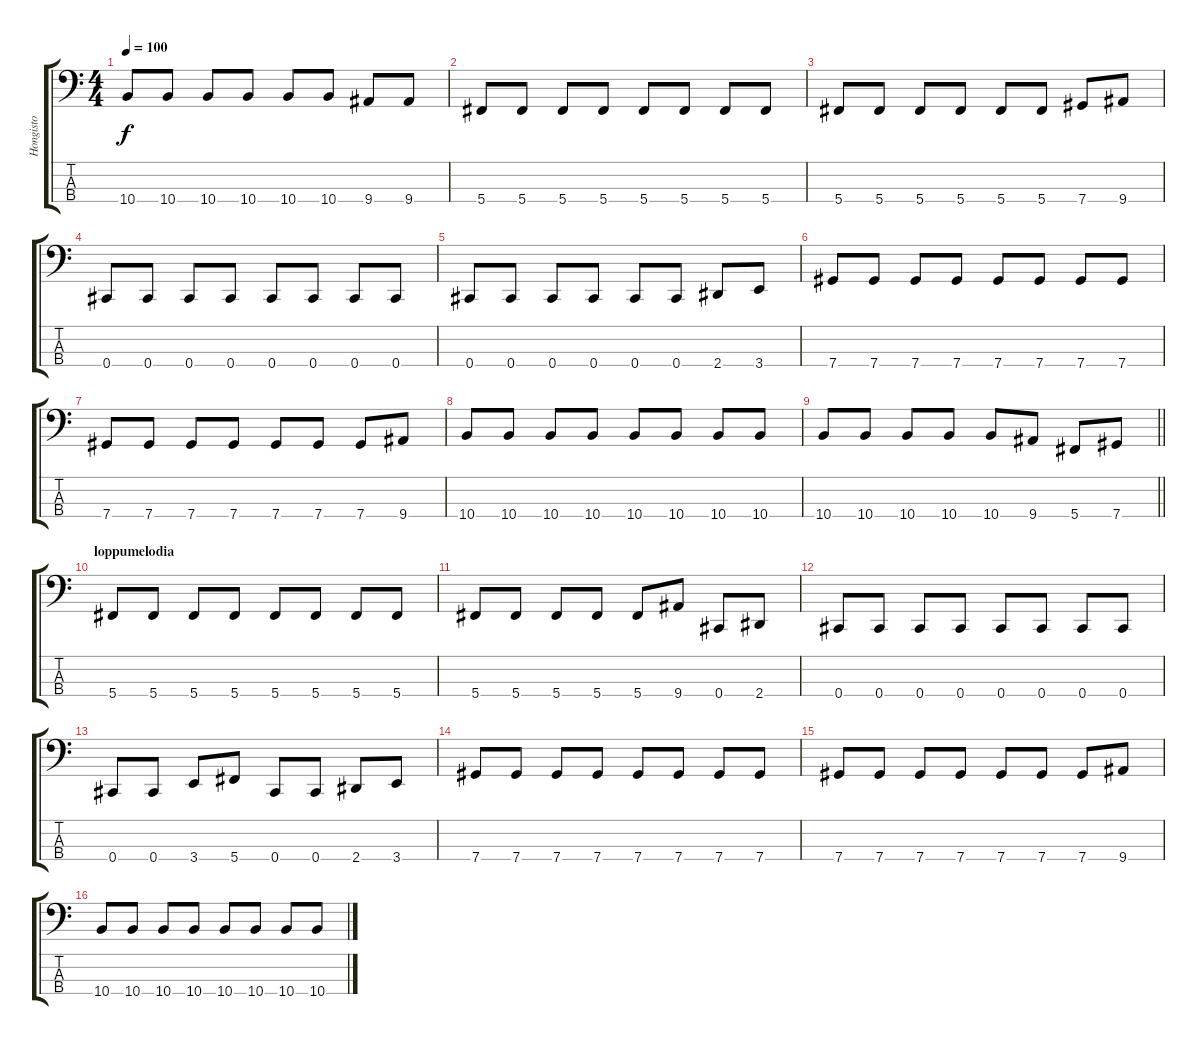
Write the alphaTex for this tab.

\track ("Hongisto" "Hongisto") {instrument electricbassfinger}
\staff {score tabs}
\tuning (Gb2 Db2 Ab1 Db1) {hide}
\ts (4 4)
\tempo 100
\clef f4
\ks c
10.4.8{dy f} 10.4.8 10.4.8 10.4.8 10.4.8 10.4.8 9.4.8 9.4.8 |
5.4.8 5.4.8 5.4.8 5.4.8 5.4.8 5.4.8 5.4.8 5.4.8 |
5.4.8 5.4.8 5.4.8 5.4.8 5.4.8 5.4.8 7.4.8 9.4.8 |
0.4.8 0.4.8 0.4.8 0.4.8 0.4.8 0.4.8 0.4.8 0.4.8 |
0.4.8 0.4.8 0.4.8 0.4.8 0.4.8 0.4.8 2.4.8 3.4.8 |
7.4.8 7.4.8 7.4.8 7.4.8 7.4.8 7.4.8 7.4.8 7.4.8 |
7.4.8 7.4.8 7.4.8 7.4.8 7.4.8 7.4.8 7.4.8 9.4.8 |
10.4.8 10.4.8 10.4.8 10.4.8 10.4.8 10.4.8 10.4.8 10.4.8 |
\barLineRight lightlight
10.4.8 10.4.8 10.4.8 10.4.8 10.4.8 9.4.8 5.4.8 7.4.8 |
\section ("" "loppumelodia")
5.4.8 5.4.8 5.4.8 5.4.8 5.4.8 5.4.8 5.4.8 5.4.8 |
5.4.8 5.4.8 5.4.8 5.4.8 5.4.8 9.4.8 0.4.8 2.4.8 |
0.4.8 0.4.8 0.4.8 0.4.8 0.4.8 0.4.8 0.4.8 0.4.8 |
0.4.8 0.4.8 3.4.8 5.4.8 0.4.8 0.4.8 2.4.8 3.4.8 |
7.4.8 7.4.8 7.4.8 7.4.8 7.4.8 7.4.8 7.4.8 7.4.8 |
7.4.8 7.4.8 7.4.8 7.4.8 7.4.8 7.4.8 7.4.8 9.4.8 |
10.4.8 10.4.8 10.4.8 10.4.8 10.4.8 10.4.8 10.4.8 10.4.8
